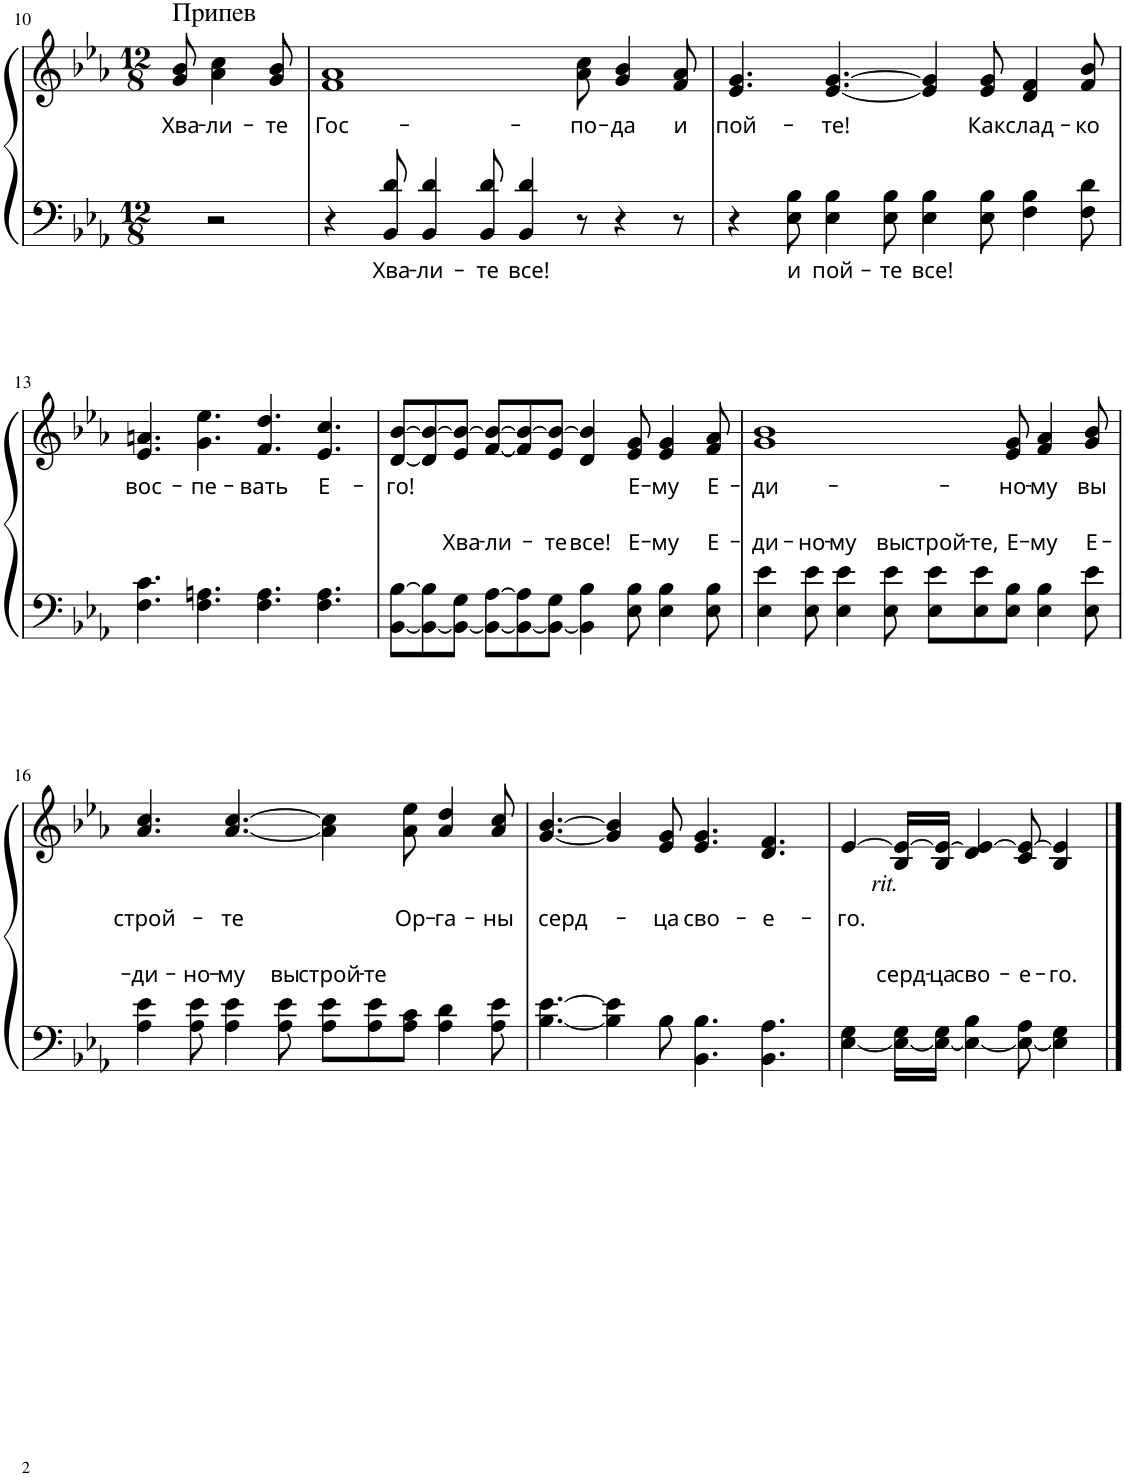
**kern	**text	**kern	**text
*part1	*part1	*part1	*part1
*staff2	*staff2	*staff1	*staff1
*I"Piano	*	*	*
*I'Pno	*	*	*
!!LO:PB:g=z
*clefF4	*	*clefG2	*
*k[b-e-a-]	*	*k[b-e-a-]	*
*M12/8	*	*M12/8	*
=10	=10	=10	=10
!	!	!LO:TX:a:t=Припев	!
!	!	!	!LO:LY:b
2r	.	8g/ 8b-/	Хва-
!	!	!	!LO:LY:b
.	.	4a-\ 4cc\	-ли-
!	!	!	!LO:LY:b
.	.	8g/ 8b-/	-те
=11	=11	=11	=11
!	!	!	!LO:LY:b
4r	.	1f 1a-	Гос-
!	!LO:LY:b	!	!
8BB-/ 8d/	Хва-	.	.
!	!LO:LY:b	!	!
4BB-/ 4d/	-ли-	.	.
!	!LO:LY:b	!	!
8BB-/ 8d/	-те	.	.
!	!LO:LY:b	!	!
4BB-/ 4d/	все!	.	.
!	!	!	!LO:LY:b
8r	.	8a-\ 8cc\	-по-
!	!	!	!LO:LY:b
4r	.	4g/ 4b-/	-да
!	!	!	!LO:LY:b
8r	.	8f/ 8a-/	и
=12	=12	=12	=12
!	!	!	!LO:LY:b
4r	.	4.e-/ 4.g/	пой-
!	!LO:LY:b	!	!
8E-\ 8B-\	и	.	.
!	!LO:LY:b	!	!LO:LY:b
4E-\ 4B-\	пой-	[4.e-/ [4.g/	-те!
!	!LO:LY:b	!	!
8E-\ 8B-\	-те	.	.
!	!LO:LY:b	!	!
4E-\ 4B-\	все!	4e-/] 4g/]	.
!	!	!	!LO:LY:b
8E-\ 8B-\	.	8e-/ 8g/	Как
!	!	!	!LO:LY:b
4F\ 4B-\	.	4d/ 4f/	слад-
!	!	!	!LO:LY:b
8F\ 8d\	.	8f/ 8b-/	-ко
!!LO:LB:g=z
=13	=13	=13	=13
!	!	!	!LO:LY:b
4.F\ 4.c\	.	4.e-/ 4.an/	вос-
!	!	!	!LO:LY:b
4.F\ 4.An\	.	4.g\ 4.ee-\	-пе-
!	!	!	!LO:LY:b
4.F\ 4.A\	.	4.f/ 4.dd/	-вать
!	!	!	!LO:LY:b
4.F\ 4.A\	.	4.e-/ 4.cc/	Е-
=14	=14	=14	=14
!	!	!	!LO:LY:b
[8BB-\ [8B-\L	.	[8d/ [8b-/L	-го!
8BB-\_ 8B-\]	.	8d/] 8b-/_	.
!	!LO:LY:a	!	!
8BB-\_ 8G\J	Хва-	8e-/ 8b-/_J	.
!	!LO:LY:a	!	!
8BB-\_ [8A-\L	-ли-	[8f/ 8b-/_L	.
8BB-\_ 8A-\]	.	8f/] 8b-/_	.
!	!LO:LY:a	!	!
8BB-\_ 8G\J	-те	8e-/ 8b-/_J	.
!	!LO:LY:a	!	!
4BB-\] 4B-\	все!	4d/ 4b-/]	.
!	!LO:LY:a	!	!LO:LY:b
8E-\ 8B-\	Е-	8e-/ 8g/	Е-
!	!LO:LY:a	!	!LO:LY:b
4E-\ 4B-\	-му	4e-/ 4g/	-му
!	!LO:LY:a	!	!LO:LY:b
8E-\ 8B-\	Е-	8f/ 8a-/	Е-
=15	=15	=15	=15
!	!LO:LY:a	!	!LO:LY:b
4E-\ 4e-\	-ди-	1g 1b-	-ди-
!	!LO:LY:a	!	!
8E-\ 8e-\	-но-	.	.
!	!LO:LY:a	!	!
4E-\ 4e-\	-му	.	.
!	!LO:LY:a	!	!
8E-\ 8e-\	вы	.	.
!	!LO:LY:a	!	!
8E-\ 8e-\L	строй-	.	.
!	!LO:LY:a	!	!
8E-\ 8e-\	-те,	.	.
!	!LO:LY:a	!	!LO:LY:b
8E-\ 8B-\J	Е-	8e-/ 8g/	-но-
!	!LO:LY:a	!	!LO:LY:b
4E-\ 4B-\	-му	4f/ 4a-/	-му
!	!LO:LY:a	!	!LO:LY:b
8E-\ 8e-\	Е-	8g/ 8b-/	вы
!!LO:LB:g=z
=16	=16	=16	=16
!	!LO:LY:a	!	!LO:LY:b
4A-\ 4e-\	-ди-	4.a-/ 4.cc/	строй-
!	!LO:LY:a	!	!
8A-\ 8e-\	-но-	.	.
!	!LO:LY:a	!	!LO:LY:b
4A-\ 4e-\	-му	[4.a-/ [4.cc/	-те
!	!LO:LY:a	!	!
8A-\ 8e-\	вы	.	.
!	!LO:LY:a	!	!
8A-\ 8e-\L	строй-	4a-\] 4cc\]	.
!	!LO:LY:a	!	!
8A-\ 8e-\	-те	.	.
!	!	!	!LO:LY:b
8A-\ 8c\J	.	8a-\ 8ee-\	Ор-
!	!	!	!LO:LY:b
4A-\ 4d\	.	4a-/ 4dd/	-га-
!	!	!	!LO:LY:b
8A-\ 8e-\	.	8a-/ 8cc/	-ны
=17	=17	=17	=17
!	!	!	!LO:LY:b
[4.B-\ [4.e-\	.	[4.g/ [4.b-/	серд-
4B-\] 4e-\]	.	4g/] 4b-/]	.
!	!	!	!LO:LY:b
8B-\	.	8e-/ 8g/	-ца
!	!	!	!LO:LY:b
4.BB-\ 4.B-\	.	4.e-/ 4.g/	сво-
!	!	!	!LO:LY:b
4.BB-\ 4.A-\	.	4.d/ 4.f/	-е-
=18	=18	=18	=18
!	!	!LO:TX:b:i:t=rit.	!
!	!	!	!LO:LY:b
[4E-\ 4G\	.	[>4e-/	-го.
!	!LO:LY:a	!	!
16E-\_ 16G\LL	серд-	16B-/ 16e-/_LL	.
!	!LO:LY:a	!	!
16E-\_ 16G\JJ	-ца	16B-/ 16e-/_JJ	.
!	!LO:LY:a	!	!
4E-\_ 4B-\	сво-	4d/ 4e-/_	.
!	!LO:LY:a	!	!
8E-\_ 8A-\	-е-	8c/ 8e-/_	.
!	!LO:LY:a	!	!
4E-\] 4G\	-го.	4B-/ 4e-/]	.
==	==	==	==
*-	*-	*-	*-
